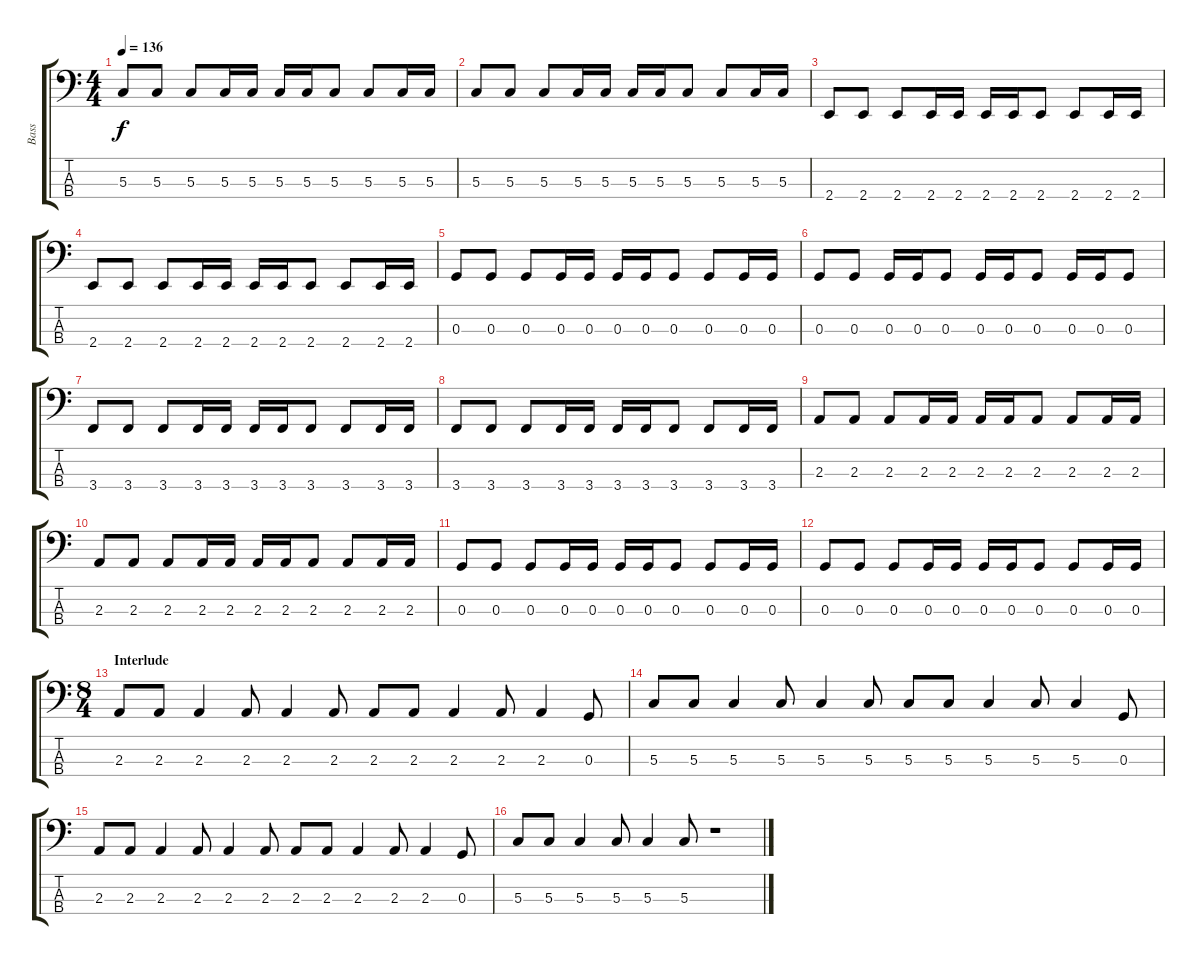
\track ("Bass" "Bass") {instrument electricbassfinger}
\staff {score tabs}
\tuning (F2 C2 G1 D1) {hide}
\ts (4 4)
\tempo 136
\clef f4
\ks c
5.3.8{dy f} 5.3.8 5.3.8 5.3.16 5.3.16 5.3.16 5.3.16 5.3.8 5.3.8 5.3.16 5.3.16 |
5.3.8 5.3.8 5.3.8 5.3.16 5.3.16 5.3.16 5.3.16 5.3.8 5.3.8 5.3.16 5.3.16 |
2.4.8 2.4.8 2.4.8 2.4.16 2.4.16 2.4.16 2.4.16 2.4.8 2.4.8 2.4.16 2.4.16 |
2.4.8 2.4.8 2.4.8 2.4.16 2.4.16 2.4.16 2.4.16 2.4.8 2.4.8 2.4.16 2.4.16 |
0.3.8 0.3.8 0.3.8 0.3.16 0.3.16 0.3.16 0.3.16 0.3.8 0.3.8 0.3.16 0.3.16 |
0.3.8 0.3.8 0.3.16 0.3.16 0.3.8 0.3.16 0.3.16 0.3.8 0.3.16 0.3.16 0.3.8 |
3.4.8 3.4.8 3.4.8 3.4.16 3.4.16 3.4.16 3.4.16 3.4.8 3.4.8 3.4.16 3.4.16 |
3.4.8 3.4.8 3.4.8 3.4.16 3.4.16 3.4.16 3.4.16 3.4.8 3.4.8 3.4.16 3.4.16 |
2.3.8 2.3.8 2.3.8 2.3.16 2.3.16 2.3.16 2.3.16 2.3.8 2.3.8 2.3.16 2.3.16 |
2.3.8 2.3.8 2.3.8 2.3.16 2.3.16 2.3.16 2.3.16 2.3.8 2.3.8 2.3.16 2.3.16 |
0.3.8 0.3.8 0.3.8 0.3.16 0.3.16 0.3.16 0.3.16 0.3.8 0.3.8 0.3.16 0.3.16 |
0.3.8 0.3.8 0.3.8 0.3.16 0.3.16 0.3.16 0.3.16 0.3.8 0.3.8 0.3.16 0.3.16 |
\ts (8 4)
\section ("" "Interlude")
2.3.8 2.3.8 2.3.4 2.3.8 2.3.4 2.3.8 2.3.8 2.3.8 2.3.4 2.3.8 2.3.4 0.3.8 |
5.3.8 5.3.8 5.3.4 5.3.8 5.3.4 5.3.8 5.3.8 5.3.8 5.3.4 5.3.8 5.3.4 0.3.8 |
2.3.8 2.3.8 2.3.4 2.3.8 2.3.4 2.3.8 2.3.8 2.3.8 2.3.4 2.3.8 2.3.4 0.3.8 |
5.3.8 5.3.8 5.3.4 5.3.8 5.3.4 5.3.8 r.1
